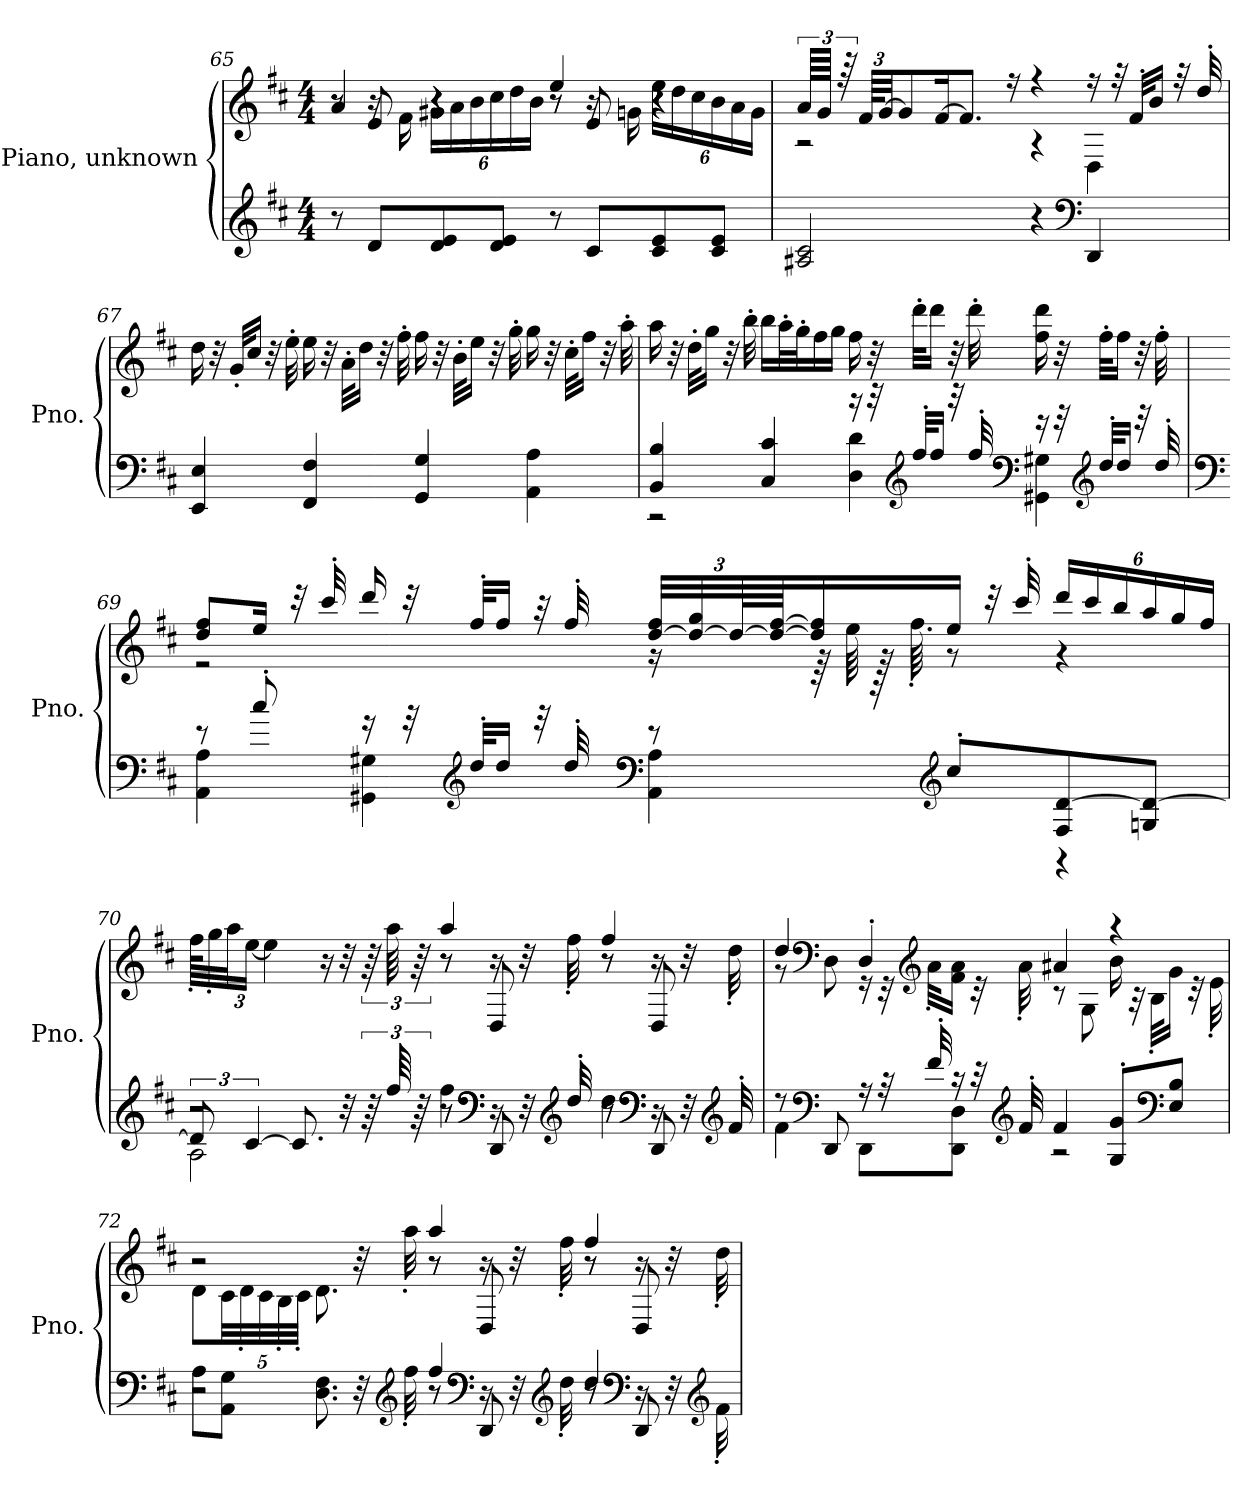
**kern	**kern
*part1	*part1
*staff2	*staff1
*I"Piano, unknown	*
*I'Pno.	*
!!LO:LB:g=z
*clefG2	*clefG2
*k[f#c#]	*k[f#c#]
*M4/4	*M4/4
=65	=65
*	*^
*	*	*^
8r	4a/	8r	8r
8d/L	.	16r	8e/
.	.	16f#\	.
*	*	*Xbrackettup	*
8d/ 8e/	4r	24g#X\LL	4r
.	.	24a\	.
.	.	24b\	.
8d/ 8e/J	.	24cc#\	.
.	.	24dd\	.
.	.	24b\JJ	.
8r	4ee/	8r	8r
8c#/L	.	16r	8e/
.	.	16gn\	.
8c#/ 8e/	4r	24ee\LL	4r
.	.	24dd\	.
.	.	24cc#\	.
8c#/ 8e/J	.	24b\	.
.	.	24a\	.
.	.	24g\JJ	.
*	*v	*v	*v
=66	=66
*	*brackettup
*	*^
2A#X/ 2c#/	96a/LLLL	2r
.	96g/JJJJ	.
.	96r	.
*	*Xbrackettup	*
.	96f#/KLLL	.
.	[48g/JJ	.
.	8g/]	.
.	[16f#/K	.
.	8.f#/J]	.
.	16r	.
4r	4r	4r
*clefF4	*	*
4DD/	16r	4D\
.	32r	.
.	32f#'/KLL	.
.	16b/JJ	.
.	32r	.
.	32dd'/	.
*	*v	*v
!!LO:LB:g=z
=67	=67
4EE/ 4E/	16dd\
.	32r
.	32g'/KLL
.	16cc#/JJ
.	32r
.	32ee'\
4FF#/ 4F#/	16ee\
.	32r
.	32a'\KLL
.	16dd\JJ
.	32r
.	32ff#'\
4GG/ 4G/	16ff#\
.	32r
.	32b'\KLL
.	16ee\JJ
.	32r
.	32gg'\
4AA\ 4A\	16gg\
.	32r
.	32cc#'\KLL
.	16ff#\JJ
.	32r
.	32aa'\
!!LO:PB:g=z
=68	=68
*^	*
4BB/ 4B/	2r	16aa\
.	.	32r
.	.	32dd'\KLL
.	.	16gg\JJ
.	.	32r
.	.	32bb'\
4C#/ 4c#/	.	16bb\LL
.	.	32aa'\L
.	.	32gg'\J
.	.	16ff#\
.	.	16gg\JJ
16r	4D\ 4d\	16ff#\
32r	.	32r
*clefG2	*	*
32ff#'/KLL	.	32ddd'\KLL
16ff#/JJ	.	16ddd\JJ
32r	.	32r
32ff#'/	.	32ddd'\
*clefF4	*	*
16r	4GG#X\ 4G#X\	16ff#\ 16ddd\
32r	.	32r
*clefG2	*	*
32dd'/KLL	.	32ff#'\KLL
16dd/JJ	.	16ff#\JJ
32r	.	32r
32dd'/	.	32ff#'\
!!LO:LB:g=z
=69	=69	=69
*clefF4	*	*
*	*	*^
8r	4AA\ 4A\	8dd/ 8ff#/L	2r
8cc#'/	.	16ee/Jk	.
.	.	32r	.
.	.	32ccc#'/	.
16r	4GG#X\ 4G#X\	16ddd/	.
32r	.	32r	.
*clefG2	*	*	*
32dd'/KLL	.	32ff#'/KLL	.
16dd/JJ	.	16ff#/JJ	.
32r	.	32r	.
32dd'/	.	32ff#'/	.
*clefF4	*	*	*
8r	4AA\ 4A\	[48dd/ 48ff#/LLL	16r
.	.	48dd/_ 48gg/	.
.	.	96dd/L_	.
.	.	96dd/_ [96ff#/JJ	.
.	.	16dd/] 16ff#/]	64r
.	.	.	64ee\
.	.	.	128r
.	.	.	64.ff#'\
*clefG2	*	*	*
8cc#'/L	.	16ee/JJ	8r
.	.	32r	.
.	.	32ccc#'/	.
8F#/ [8d/	4r	24ddd/LL	4r
.	.	24ccc#/	.
.	.	24bb/	.
8Gn/ 8d/_J	.	24aa/	.
.	.	24gg/	.
.	.	24ff#/JJ	.
!!LO:LB:g=z
=70	=70	=70	=70
*	*^	*	*^
12d/]	2A\	2r	2r	32ff#'\LLL	2r
.	.	.	.	32gg'\	.
.	.	.	.	48aa\J	.
[6c#/	.	.	.	[24ee\JJ	.
.	.	.	.	4ee\]	.
8.c#/]	.	.	.	.	.
.	.	.	.	16r	.
32r	.	.	.	32r	.
*	*	*	*	*brackettup	*
96r	.	.	.	96r	.
96ff#/	.	.	.	96aa\	.
96r	.	.	.	96r	.
8r	4ff#\	8r	4aa/	8r	8r
*clefF4	*	*	*	*	*
16r	.	8DD/	.	16r	8D/
32r	.	.	.	32r	.
*clefG2	*	*	*	*	*
32dd'/	.	.	.	32ff#'\	.
8r	4dd\	8r	4ff#/	8r	8r
*clefF4	*	*	*	*	*
16r	.	8DD/	.	16r	8D/
32r	.	.	.	32r	.
*clefG2	*	*	*	*	*
32f#'/	.	.	.	32dd'\	.
*	*v	*v	*	*	*
*	*	*	*v	*v
!!LO:LB:g=z
=71	=71	=71	=71
8r	4f#\	4dd/	8r
*clefF4	*	*clefF4	*
8DD/	.	.	8D\
16r	8DD\L	4D'/	16r
32r	.	.	32r
*	*	*clefG2	*
32f#'/	.	.	32a'\KLL
16r	8DD\ 8D\J	.	16f#\ 16a\JJ
32r	.	.	32r
*clefG2	*	*	*
32f#'/	.	.	32a'\
4f#/	2r	4a#X/	8r
.	.	.	8G\
8G/' 8g/'L	.	4r	16b\
.	.	.	32r
.	.	.	32B'\KLL
*clefF4	*	*	*
8E/ 8B/J	.	.	16g\JJ
.	.	.	32r
.	.	.	32e'\
!!LO:LB:g=z
=72	=72	=72	=72
*	*^	*	*^
2r	8A\L	2r	2r	8d\L	2r
*	*	*	*	*Xbrackettup	*
.	8AA\ 8G\J	.	.	40c#\LL	.
.	.	.	.	40d'\	.
.	.	.	.	40c#\	.
.	.	.	.	40B'\	.
.	.	.	.	40c#'\JJJ	.
.	8.D\ 8.F#\	.	.	8.d\	.
.	32r	.	.	32r	.
*clefG2	*	*	*	*	*
.	32ff#'\	.	.	32aa'\	.
4ff#/	8r	8r	4aa/	8r	8r
*clefF4	*	*	*	*	*
.	16r	8DD/	.	16r	8D/
.	32r	.	.	32r	.
*clefG2	*	*	*	*	*
.	32dd'\	.	.	32ff#'\	.
4dd/	8r	8r	4ff#/	8r	8r
*clefF4	*	*	*	*	*
.	16r	8DD/	.	16r	8D/
.	32r	.	.	32r	.
*clefG2	*	*	*	*	*
.	32f#'\	.	.	32dd'\	.
*v	*v	*v	*	*	*
*	*v	*v	*v
=	=
*-	*-
